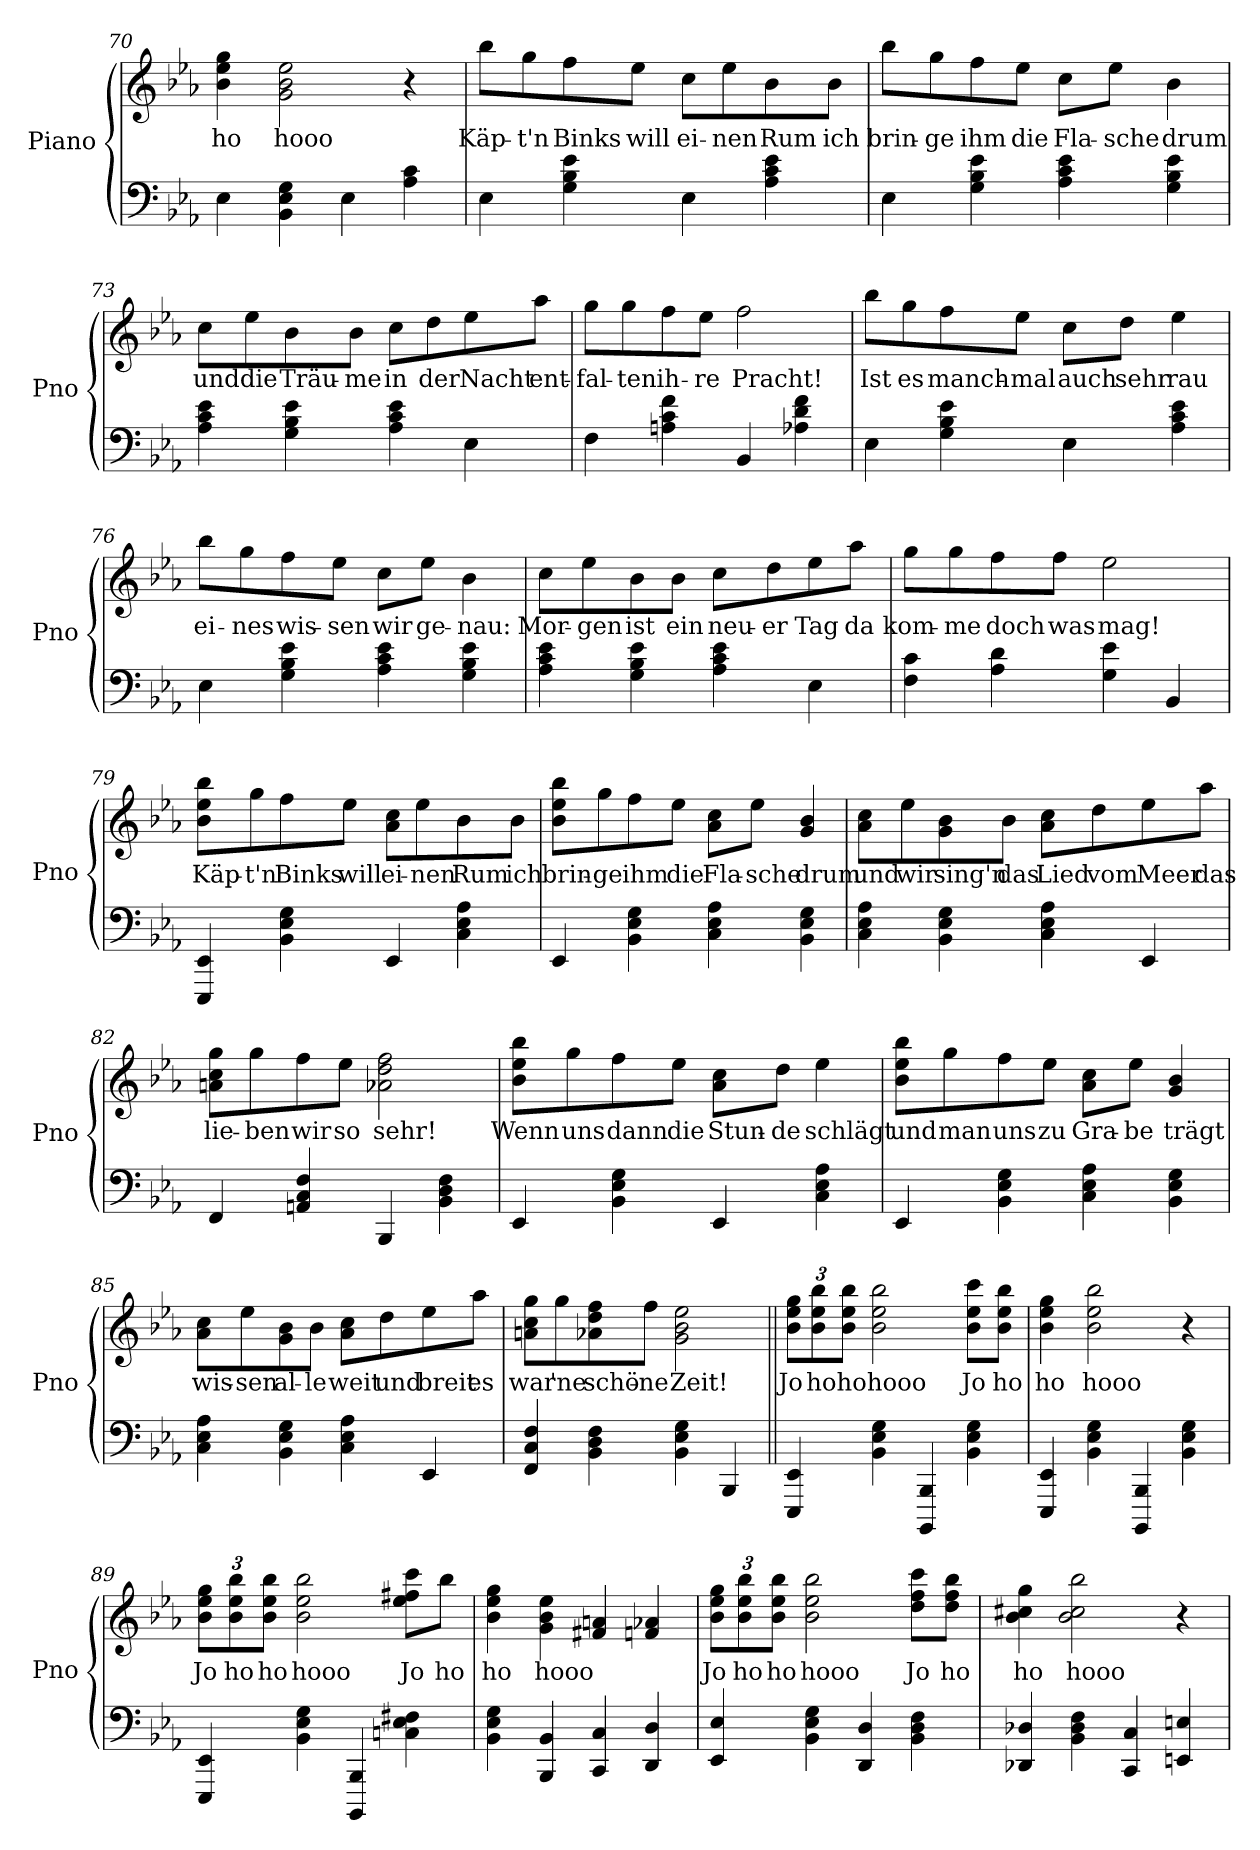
**kern	**kern	**text
*part1	*part1	*part1
*staff2	*staff1	*staff1
*I"Piano	*	*
*I'Pno	*	*
*clefF4	*clefG2	*
*k[b-e-a-]	*k[b-e-a-]	*
*E-:	*E-:	*
=70	=70	=70
4E-\	4b-\ 4ee-\ 4gg\	ho
4BB-\ 4E-\ 4G\	2g\ 2b-\ 2ee-\	hooo
4E-\	.	.
4A-\ 4c\	4r	.
!!LO:PB:g=z
=71	=71	=71
4E-\	8bb-\L	Käp-
.	8gg\	-t'n
4G\ 4B-\ 4e-\	8ff\	Binks
.	8ee-\J	will
4E-\	8cc\L	ei-
.	8ee-\	-nen
4A-\ 4c\ 4e-\	8b-\	Rum
.	8b-\J	ich
=72	=72	=72
4E-\	8bb-\L	brin-
.	8gg\	-ge
4G\ 4B-\ 4e-\	8ff\	ihm
.	8ee-\J	die
4A-\ 4c\ 4e-\	8cc\L	Fla-
.	8ee-\J	-sche
4G\ 4B-\ 4e-\	4b-\	drum
!!LO:LB:g=z
=73	=73	=73
4A-\ 4c\ 4e-\	8cc\L	und
.	8ee-\	die
4G\ 4B-\ 4e-\	8b-\	Träu-
.	8b-\J	-me
4A-\ 4c\ 4e-\	8cc\L	in
.	8dd\	der
4E-\	8ee-\	Nacht
.	8aa-\J	ent-
=74	=74	=74
4F\	8gg\L	-fal-
.	8gg\	-ten
4An\ 4c\ 4f\	8ff\	ih-
.	8ee-\J	-re
4BB-/	2ff\	Pracht!
4A-X\ 4d\ 4f\	.	.
!!LO:LB:g=z
=75	=75	=75
4E-\	8bb-\L	Ist
.	8gg\	es
4G\ 4B-\ 4e-\	8ff\	manch-
.	8ee-\J	-mal
4E-\	8cc\L	auch
.	8dd\J	sehr
4A-\ 4c\ 4e-\	4ee-\	rau
=76	=76	=76
4E-\	8bb-\L	ei-
.	8gg\	-nes
4G\ 4B-\ 4e-\	8ff\	wis-
.	8ee-\J	-sen
4A-\ 4c\ 4e-\	8cc\L	wir
.	8ee-\J	ge-
4G\ 4B-\ 4e-\	4b-\	-nau:
!!LO:LB:g=z
=77	=77	=77
4A-\ 4c\ 4e-\	8cc\L	Mor-
.	8ee-\	-gen
4G\ 4B-\ 4e-\	8b-\	ist
.	8b-\J	ein
4A-\ 4c\ 4e-\	8cc\L	neu-
.	8dd\	-er
4E-\	8ee-\	Tag
.	8aa-\J	da
=78	=78	=78
4F\ 4c\	8gg\L	kom-
.	8gg\	-me
4A-\ 4d\	8ff\	doch
.	8ff\J	was
4G\ 4e-\	2ee-\	mag!
4BB-/	.	.
!!LO:LB:g=z
=79	=79	=79
4EEE-/ 4EE-/	8b-\ 8ee-\ 8bb-\L	Käp-
.	8gg\	-t'n
4BB-\ 4E-\ 4G\	8ff\	Binks
.	8ee-\J	will
4EE-/	8a-\ 8cc\L	ei-
.	8ee-\	-nen
4C\ 4E-\ 4A-\	8b-\	Rum
.	8b-\J	ich
=80	=80	=80
4EE-/	8b-\ 8ee-\ 8bb-\L	brin-
.	8gg\	-ge
4BB-\ 4E-\ 4G\	8ff\	ihm
.	8ee-\J	die
4C\ 4E-\ 4A-\	8a-\ 8cc\L	Fla-
.	8ee-\J	-sche
4BB-\ 4E-\ 4G\	4g/ 4b-/	drum
!!LO:PB:g=z
=81	=81	=81
4C\ 4E-\ 4A-\	8a-\ 8cc\L	und
.	8ee-\	wir
4BB-\ 4E-\ 4G\	8g\ 8b-\	sing'n
.	8b-\J	das
4C\ 4E-\ 4A-\	8a-\ 8cc\L	Lied
.	8dd\	vom
4EE-/	8ee-\	Meer
.	8aa-\J	das
=82	=82	=82
4FF/	8an\ 8cc\ 8gg\L	lie-
.	8gg\	-ben
4AAn/ 4C/ 4F/	8ff\	wir
.	8ee-\J	so
4BBB-/	2a-X\ 2dd\ 2ff\	sehr!
4BB-\ 4D\ 4F\	.	.
!!LO:LB:g=z
=83	=83	=83
4EE-/	8b-\ 8ee-\ 8bb-\L	Wenn
.	8gg\	uns
4BB-\ 4E-\ 4G\	8ff\	dann
.	8ee-\J	die
4EE-/	8a-\ 8cc\L	Stun-
.	8dd\J	-de
4C\ 4E-\ 4A-\	4ee-\	schlägt
=84	=84	=84
4EE-/	8b-\ 8ee-\ 8bb-\L	und
.	8gg\	man
4BB-\ 4E-\ 4G\	8ff\	uns
.	8ee-\J	zu
4C\ 4E-\ 4A-\	8a-\ 8cc\L	Gra-
.	8ee-\J	-be
4BB-\ 4E-\ 4G\	4g/ 4b-/	trägt
!!LO:LB:g=z
=85	=85	=85
4C\ 4E-\ 4A-\	8a-\ 8cc\L	wis-
.	8ee-\	-sen
4BB-\ 4E-\ 4G\	8g\ 8b-\	al-
.	8b-\J	-le
4C\ 4E-\ 4A-\	8a-\ 8cc\L	weit
.	8dd\	und
4EE-/	8ee-\	breit
.	8aa-\J	es
=86	=86	=86
4FF/ 4C/ 4F/	8an\ 8cc\ 8gg\L	war
.	8gg\	'ne
4BB-\ 4D\ 4F\	8a-X\ 8dd\ 8ff\	schö-
.	8ff\J	-ne
4BB-\ 4E-\ 4G\	2g\ 2b-\ 2ee-\	Zeit!
4BBB-/	.	.
=87||	=87||	=87||
*	*Xbrackettup	*
4EEE-/ 4EE-/	12b-\ 12ee-\ 12gg\L	Jo
.	12b-\ 12ee-\ 12bb-\	ho
.	12b-\ 12ee-\ 12bb-\J	ho
4BB-\ 4E-\ 4G\	2b-\ 2ee-\ 2bb-\	hooo
4BBBB-/ 4BBB-/	.	.
4BB-\ 4E-\ 4G\	8b-\ 8ee-\ 8ccc\L	Jo
.	8b-\ 8ee-\ 8bb-\J	ho
!!LO:LB:g=z
=88	=88	=88
4EEE-/ 4EE-/	4b-\ 4ee-\ 4gg\	ho
4BB-\ 4E-\ 4G\	2b-\ 2ee-\ 2bb-\	hooo
4BBBB-/ 4BBB-/	.	.
4BB-\ 4E-\ 4G\	4r	.
=89	=89	=89
4EEE-/ 4EE-/	12b-\ 12ee-\ 12gg\L	Jo
.	12b-\ 12ee-\ 12bb-\	ho
.	12b-\ 12ee-\ 12bb-\J	ho
4BB-\ 4E-\ 4G\	2b-\ 2ee-\ 2bb-\	hooo
4BBBB-/ 4BBB-/	.	.
4Cn\ 4E-\ 4F#X\	8ee-\ 8ff#X\ 8ccc\L	Jo
.	8bb-\J	ho
=90	=90	=90
4BB-\ 4E-\ 4G\	4b-\ 4ee-\ 4gg\	ho
4BBB-/ 4BB-/	4g\ 4b-\ 4ee-\	hooo
4CC/ 4C/	4f#X/ 4an/	.
4DD/ 4D/	4fn/ 4a-X/	.
=91	=91	=91
4EE-/ 4E-/	12b-\ 12ee-\ 12gg\L	Jo
.	12b-\ 12ee-\ 12bb-\	ho
.	12b-\ 12ee-\ 12bb-\J	ho
4BB-\ 4E-\ 4G\	2b-\ 2ee-\ 2bb-\	hooo
4DD/ 4D/	.	.
4BB-\ 4D\ 4F\	8dd\ 8ff\ 8ccc\L	Jo
.	8dd\ 8ff\ 8bb-\J	ho
!!LO:LB:g=z
=92	=92	=92
4DD-X/ 4D-X/	4b-\ 4cc#X\ 4gg\	ho
4BB-\ 4D-\ 4F\	2b-\ 2cc#\ 2bb-\	hooo
4CC/ 4C/	.	.
4EEn/ 4En/	4r	.
=	=	=
*-	*-	*-
